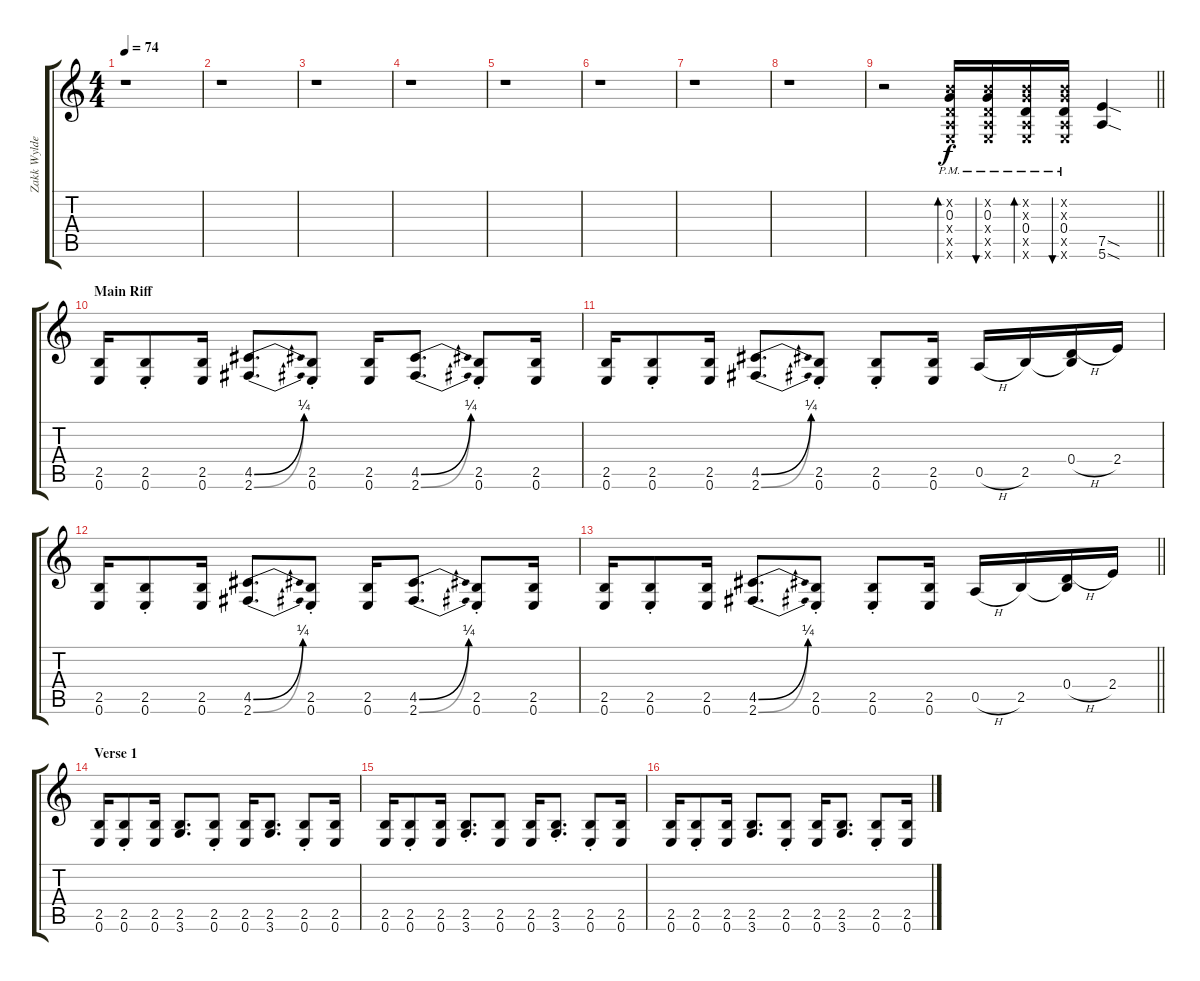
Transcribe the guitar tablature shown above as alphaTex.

\track ("Zakk Wylde [Rythem]" "Zakk Wylde") {instrument distortionguitar}
\staff {score tabs}
\tuning (E4 B3 G3 D3 A2 E2) {hide}
\ts (4 4)
\tempo 74
\clef g2
\ks c
r.1{dy f instrument distortionguitar} |
r.1 |
r.1 |
r.1 |
r.1 |
r.1 |
r.1 |
r.1 |
\barLineRight lightlight
r.2 (0.2{x} 0.3{pm} 0.4{x} 0.5{x} 0.6{pm x}).16{bd 60} (0.2{x} 0.3{pm} 0.4{x} 0.5{x} 0.6{pm x}).16{bu 60} (0.2{x} 0.3{x} 0.4{pm} 0.5{x} 0.6{pm x}).16{bd 60} (0.2{x} 0.3{x} 0.4{pm} 0.5{x} 0.6{pm x}).16{bu 60} (7.5{sod} 5.6{sod}).4 |
\section ("" "Main Riff")
(2.5 0.6).16 (2.5{st} 0.6{st}).8 (2.5 0.6).16 (4.5{be (bend 0 0 60 1)} 2.6{be (bend 0 0 60 1)}).8{d} (2.5{st} 0.6{st}).8 (2.5 0.6).16 (4.5{be (bend 0 0 60 1)} 2.6{be (bend 0 0 60 1)}).8{d} (2.5{st} 0.6{st}).8 (2.5 0.6).16 |
(2.5 0.6).16 (2.5{st} 0.6{st}).8 (2.5 0.6).16 (4.5{be (bend 0 0 60 1)} 2.6{be (bend 0 0 60 1)}).8{d} (2.5{st} 0.6{st}).8 (2.5{st} 0.6{st}).8 (2.5 0.6).16 0.5{h}.16 2.5.16 (0.4{h} 2.5{t}).16 2.4.16 |
(2.5 0.6).16 (2.5{st} 0.6{st}).8 (2.5 0.6).16 (4.5{be (bend 0 0 60 1)} 2.6{be (bend 0 0 60 1)}).8{d} (2.5{st} 0.6{st}).8 (2.5 0.6).16 (4.5{be (bend 0 0 60 1)} 2.6{be (bend 0 0 60 1)}).8{d} (2.5{st} 0.6{st}).8 (2.5 0.6).16 |
\barLineRight lightlight
(2.5 0.6).16 (2.5{st} 0.6{st}).8 (2.5 0.6).16 (4.5{be (bend 0 0 60 1)} 2.6{be (bend 0 0 60 1)}).8{d} (2.5{st} 0.6{st}).8 (2.5{st} 0.6{st}).8 (2.5 0.6).16 0.5{h}.16 2.5.16 (0.4{h} 2.5{t}).16 2.4.16 |
\section ("" "Verse 1")
(2.5 0.6).16 (2.5{st} 0.6{st}).8 (2.5 0.6).16 (2.5 3.6).8{d} (2.5{st} 0.6{st}).8 (2.5 0.6).16 (2.5 3.6).8{d} (2.5{st} 0.6{st}).8 (2.5 0.6).16 |
(2.5 0.6).16 (2.5{st} 0.6{st}).8 (2.5 0.6).16 (2.5{st} 3.6{st}).8{d} (2.5 0.6).8 (2.5 0.6).16 (2.5{st} 3.6{st}).8{d} (2.5{st} 0.6{st}).8 (2.5 0.6).16 |
(2.5 0.6).16 (2.5{st} 0.6{st}).8 (2.5 0.6).16 (2.5 3.6).8{d} (2.5{st} 0.6{st}).8 (2.5 0.6).16 (2.5 3.6).8{d} (2.5{st} 0.6{st}).8 (2.5 0.6).16
